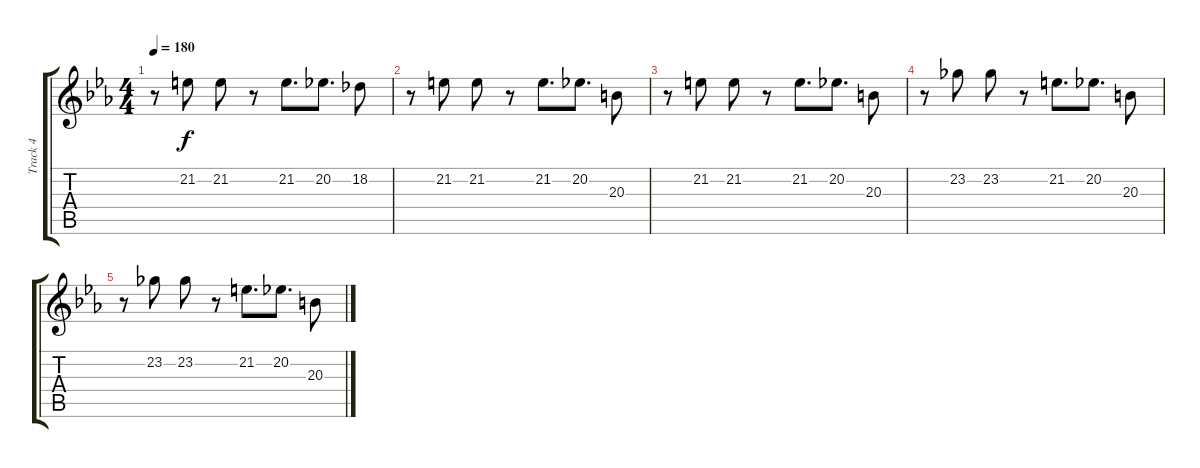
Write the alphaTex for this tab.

\track ("Track 4" "Track 4") {instrument lead1square}
\staff {score tabs}
\tuning (C4 G3 Eb3 Bb2 F2 C2) {hide}
\ts (4 4)
\tempo 180
\clef g2
\ks cminor
r.8{dy f} 21.2.8 21.2.8 r.8 21.2.8{d} 20.2.8{d} 18.2.8 |
r.8 21.2.8 21.2.8 r.8 21.2.8{d} 20.2.8{d} 20.3.8 |
r.8 21.2.8 21.2.8 r.8 21.2.8{d} 20.2.8{d} 20.3.8 |
r.8 23.2.8 23.2.8 r.8 21.2.8{d} 20.2.8{d} 20.3.8 |
r.8 23.2.8 23.2.8 r.8 21.2.8{d} 20.2.8{d} 20.3.8
